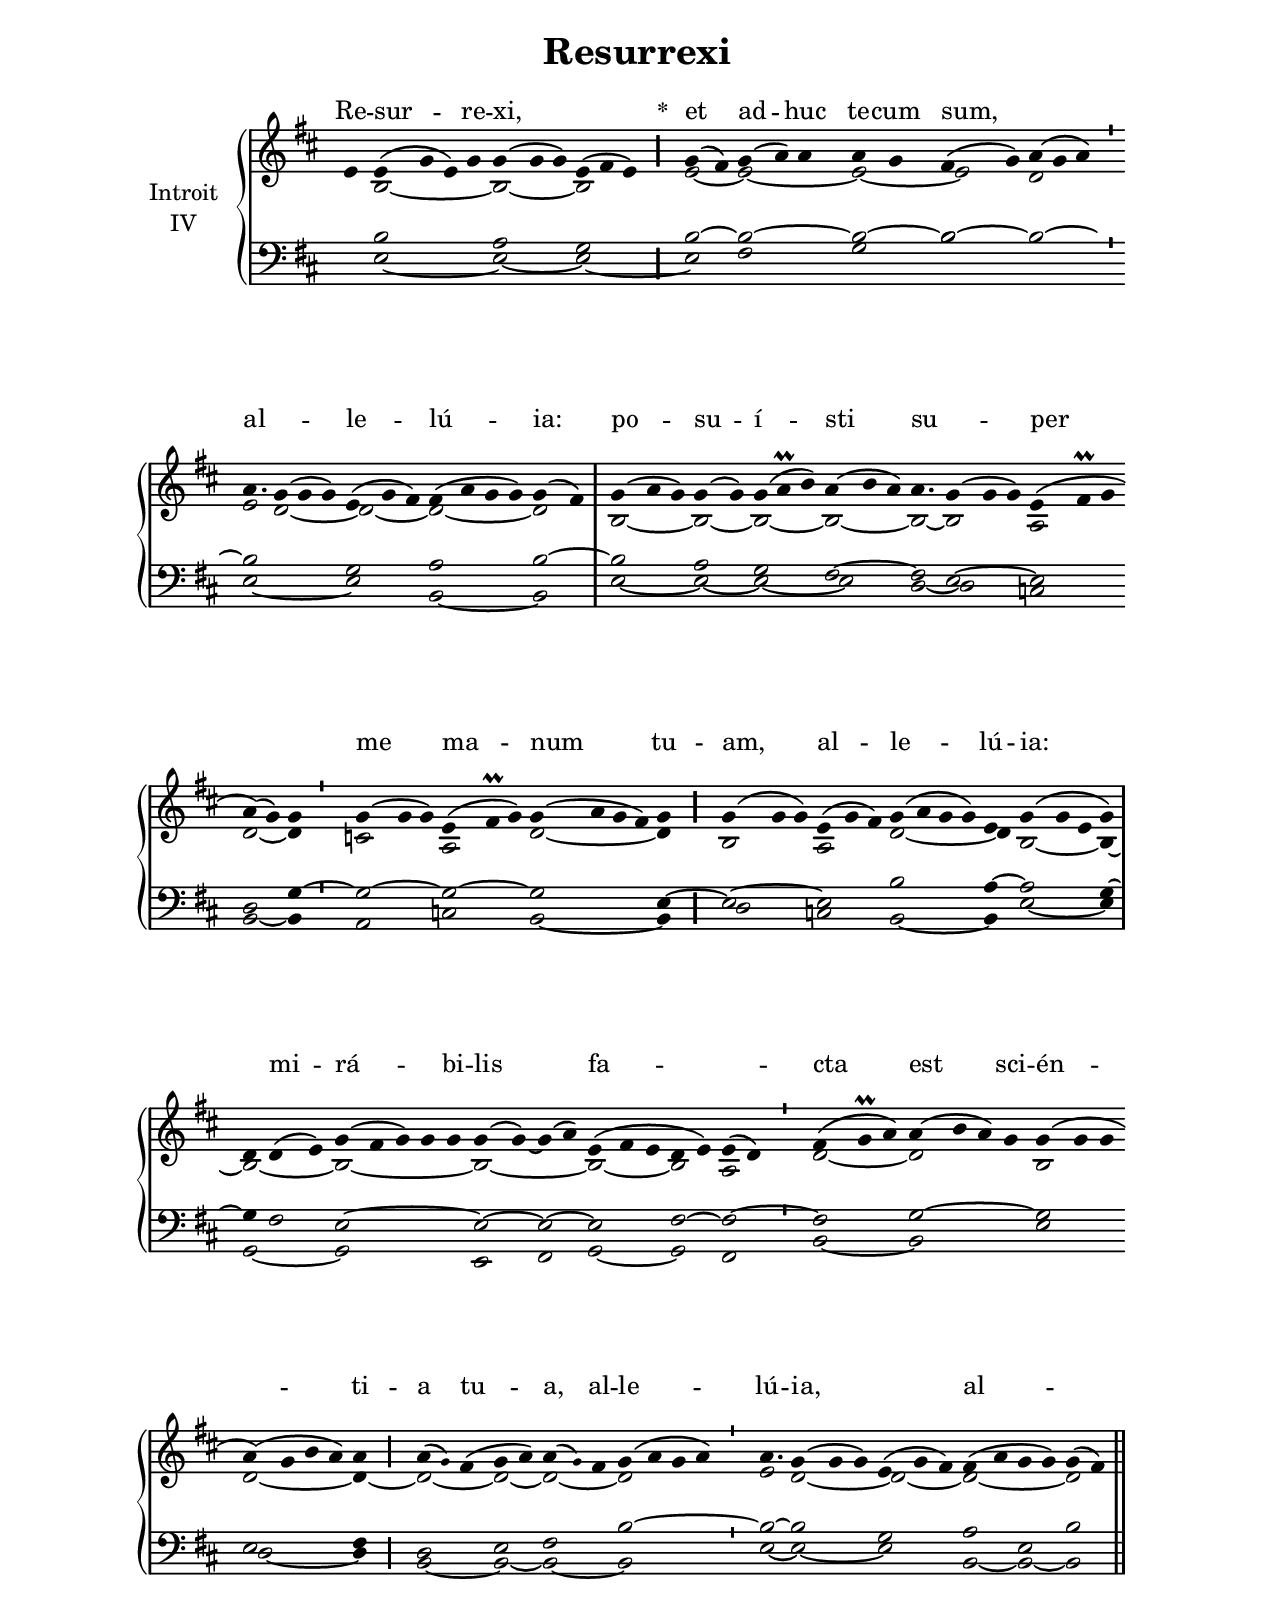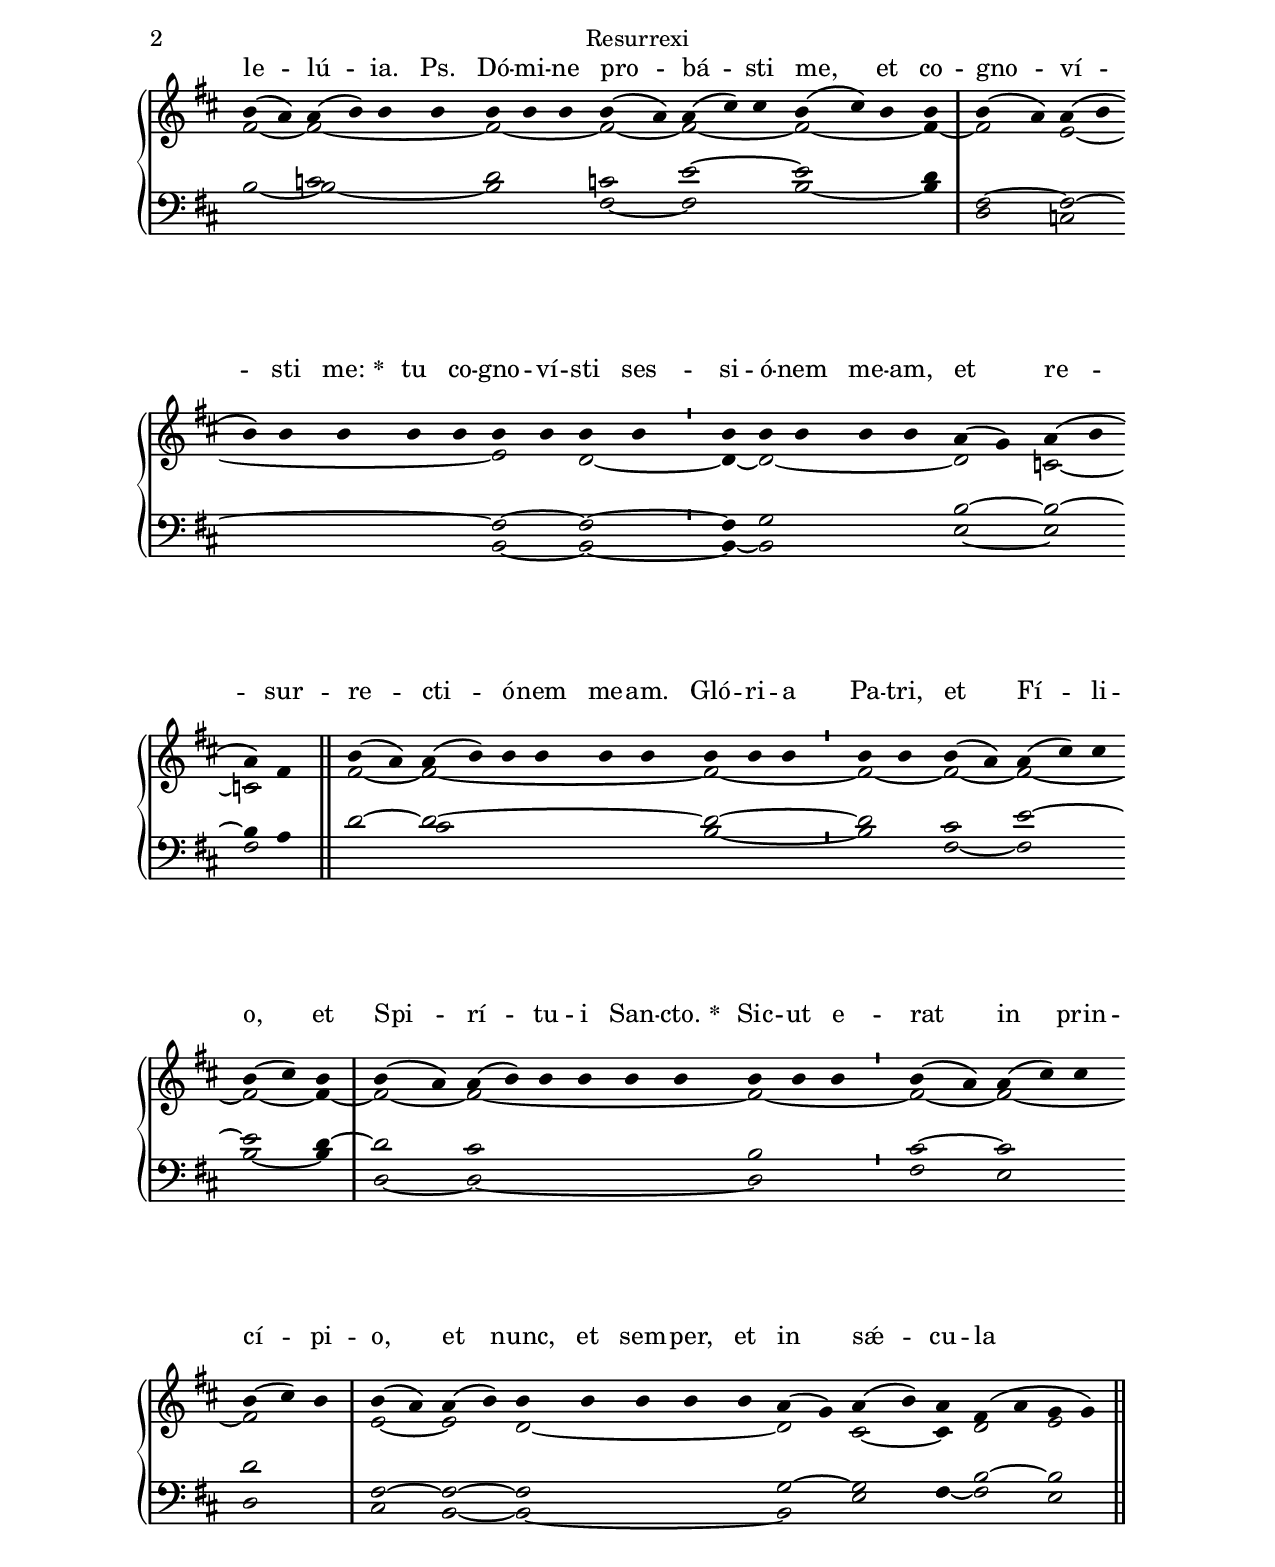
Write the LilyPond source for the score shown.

\version "2.18"
\include "gregorian.ly"
\include "noh2.ily"


%Page reference: page ii.1
%(volume.page)

global = {
 \key g \lydian
 \cadenzaOn 
}

\header {
  title = \markup \center-column {"Resurrexi" \vspace #1 }
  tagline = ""
  composer = ""
}

\paper {
 #(include-special-characters)
  oddHeaderMarkup = \markup \fill-line {
    \line {}
    \center-column {
      \on-the-fly #first-page     " "
      \on-the-fly #not-first-page "Resurrexi"
    }
    \line { \on-the-fly #print-page-number-check-first \fromproperty #'page:page-number-string }
  }
  evenHeaderMarkup = \markup \fill-line {
    \line { \on-the-fly #print-page-number-check-first \fromproperty #'page:page-number-string }
    \center-column { "Resurrexi" }
    \line {}
  }
}

chantText = \lyricmode {
Re -- sur -- re -- xi, _ 
\set stanza = " * " 
et ad -- huc te -- cum sum, _ al -- _ le -- lú -- ia: 
po -- su -- í -- sti su -- _ per _ me ma -- num tu -- am, 
al -- le -- lú -- ia: _ 
mi -- rá -- _ bi -- lis fa -- _ cta est sci -- én -- ti -- a tu -- a, 
al -- le -- lú -- ia, _ al -- _ le -- lú -- ia. Ps. 
Dó -- mi -- ne pro -- bá -- sti me, et co -- gno -- ví -- sti me: 
\set stanza = " * " 
tu co -- gno -- ví -- sti ses -- si -- ó -- nem me -- am, et re -- sur -- re -- cti -- ó -- nem me -- am. 
Gló -- ri -- a Pa -- tri, et Fí -- li -- o, et Spi -- rí -- tu -- i San -- cto. 
\set stanza = " * " 
Sic -- ut e -- rat in prin -- cí -- pi -- o, et nunc, et sem -- per, 
et in sǽ -- cu -- la sæ -- cu -- ló -- rum. A -- men. }

chantMusic = {
\tieDown   e'4 e'4 ( g'4 e'4) g'4 g'4 ( g'4 g'4) e'4 ( fis'4 e'4) \divisioMaior
 g'4 ( fis'4) g'4 ( a'4) a'4 a'4 g'4 fis'4 ( g'4) a'4 ( g'4 a'4) \divisioMinima \forceBreak

 a'4. g'4 ( g'4 g'4) e'4 ( g'4 fis'4) fis'4 ( a'4 g'4 g'4) g'4 ( fis'4) \divisioMaxima
 g'4 ( a'4 g'4) g'4 ( g'4) g'4 ( a'\prall b'4) a'4 ( b'4 a'4) a'4. g'4 ( g'4 g'4) e'4 ( fis'\prall g'4 \forceBreak
) a'4 ( g'4) g'4 \divisioMinima
 g'4 ( g'4 g'4) e'4 ( fis'\prall g'4) g'4 ( a'4 g'4 fis'4) g'4 \divisioMaior
 g'4 ( g'4 g'4) e'4 ( g'4 fis'4) g'4 ( a'4 g'4 g'4) e'4 g'4 ( g'4 e'4 g'4) \divisioMaxima \forceBreak

 d'4 d'4 ( e'4) g'4 ( fis'4 g'4) g'4 g'4 g'4 ( g'4) ~ g'4 ( a'4) e'4 ( fis'4 e'4 d'4 e'4) e'4 ( d'4) \divisioMinima
 fis'4 ( g'\prall a'4) a'4 ( b'4 a'4) g'4 g'4 ( g'4 g'4 \forceBreak
) a'4 ( g'4 b'4 a'4) a'4 \divisioMaior
 a'4 ( \once \tweak #'font-size #-4 g' ) fis'4 ( g'4 a'4) a'4 ( \once \tweak #'font-size #-4 g' ) fis'4 g'4 ( a'4 g'4 a'4) \divisioMinima
 a'4. g'4 ( g'4 g'4) e'4 ( g'4 fis'4) fis'4 ( a'4 g'4 g'4) g'4 ( fis'4) \finalis \forceBreak

 b'4 ( a'4) a'4 ( b'4) b'4 b'4 b'4 b'4 b'4 b'4 ( a'4) a'4 ( cis''4) cis''4 b'4 ( cis''4) b'4 b'4 \divisioMaxima
 b'4 ( a'4) a'4 ( b'4 \forceBreak
) b'4 b'4 b'4 b'4 b'4 b'4 b'4 b'4 b'4 \divisioMinima
 b'4 b'4 b'4 b'4 b'4 a'4 ( g'4) a'4 ( b'4 \forceBreak
) a'4 fis'4 \finalis
  b'4 ( a'4) a'4 ( b'4) b'4 b'4 b'4 b'4 b'4 b'4 b'4 \divisioMinima
 b'4 b'4 b'4 ( a'4) a'4 ( cis''4) cis''4 \forceBreak
 b'4 ( cis''4) b'4 \divisioMaxima
 b'4 ( a'4) a'4 ( b'4) b'4 b'4 b'4 b'4 b'4 b'4 b'4 \divisioMinima
 b'4 ( a'4) a'4 ( cis''4) cis''4 \forceBreak
 b'4 ( cis''4) b'4 \divisioMaxima
 b'4 ( a'4) a'4 ( b'4) b'4 b'4 b'4 b'4 b'4 a'4 ( g'4) a'4 ( b'4) a'4 fis'4 ( a'4 g'4 g'4) \finalis

}

altoMusic = {
r4 b2*4/2 ~ b2*3/2 ~ b2*3/2 \divisioMaior
e'2 ~ e'2*3/2 ~ e'2 ~ e'2 d'2*3/2 \divisioMinima
e'2*3/4 d'2*3/2 ~ d'2*3/2 ~ d'2*4/2 ~ d'2 \divisioMaxima
b2*3/2 ~ b2 ~ b2*3/2 ~ b2*3/2 ~ b2*3/4 ~ b2*3/2 a2*3/2 d'2 ~ d'4 \divisioMinima
c'2*3/2 a2*3/2 d'2*4/2 ~ d'4 \divisioMaior
b2*3/2 a2*3/2 d'2*4/2 ~ d'4 b2*3/2 ~ b4 ~ \divisioMaxima
b2*3/2 ~ b2*5/2 ~ b2*4/2 ~ b2*3/2 ~ b2 a2 \divisioMinima
d'2*3/2 ~ d'2*4/2 b2*3/2 d'2*4/2 ~ d'4 ~ \divisioMaior
d'2*3/2 ~ d'2 ~ d'2*3/2 ~ d'2*4/2 \divisioMinima
e'2*3/4 d'2*3/2 ~ d'2*3/2 ~ d'2*4/2 ~ d'2 \finalis
fis'2 ~ fis'2*4/2 ~ fis'2*3/2 ~ fis'2 ~ fis'2*3/2 ~ fis'2*3/2 ~ fis'4 ~ \divisioMaxima
fis'2 e'2*7/2 ~ e'2 d'2 ~ \divisioMinima
d'4 ~ d'2*4/2 ~ d'2 c'2 ~ c'2 fis'2 ~ fis'2*6/2 ~ fis'2*3/2 ~ \divisioMinima
fis'2 ~ fis'2 ~ fis'2*3/2 ~ fis'2 ~ fis'4 ~ \divisioMaxima
fis'2 ~ fis'2*6/2 ~ fis'2*3/2 ~ \divisioMinima
fis'2 ~ fis'2*3/2 ~ fis'2*3/2 \divisioMaxima
e'2 ~ e'2 d'2*5/2 ~ d'2 cis'2 ~ cis'4 d'2 e'2 \finalis
}

tenorMusic = {
r4 b2*4/2 a2*3/2 g2*3/2 \divisioMaior
b2 ~ b2*3/2 ~ b2 ~ b2 ~ b2*3/2 ~ \divisioMinima
b2*9/4 g2*3/2 a2*4/2 b2 ~ \divisioMaxima
b2*3/2 a2 g2*3/2 fis2*3/2 ~ fis2*3/4 e2*3/2 ~ e2*3/2 d2 g4 ~ \divisioMinima
g2*3/2 ~ g2*3/2 ~ g2*4/2 e4 ~ \divisioMaior
e2*3/2 ~ e2*3/2 b2*4/2 a4 ~ a2*3/2 g4 ~ \divisioMaxima
g4 fis2 e2*5/2 ~ e2 ~ e2 ~ e2*3/2 fis2 ~ fis2 ~ \divisioMinima
fis2*3/2 g2*4/2 ~ g2*3/2 e2*4/2 fis4 \divisioMaior
d2*3/2 e2 fis2*3/2 b2*4/2 ~ \divisioMinima
b2*3/4 ~ b2*3/2 g2*3/2 a2 e2 b2 \finalis
r2 c'2*4/2 d'2*3/2 c'2 e'2*3/2 ~ e'2*3/2 d'4 \divisioMaxima
fis2 ~ fis2*7/2 ~ fis2 ~ fis2 ~ \divisioMinima
fis4 g2*4/2 b2 ~ b2 ~ b4 a4 d'2 ~ d'2*6/2 ~ d'2*3/2 ~ \divisioMinima
d'2 cis'2 e'2*3/2 ~ e'2 d'4 ~ \divisioMaxima
d'2 cis'2*6/2 b2*3/2 \divisioMinima
cis'2 ~ cis'2*3/2 d'2*3/2 \divisioMaxima
fis2 ~ fis2 ~ fis2*5/2 g2 ~ g2 fis4 b2 ~ b2 \finalis
}

bassMusic = {
r4 e2*4/2 ~ e2*3/2 ~ e2*3/2 ~ \divisioMaior
e2 fis2*3/2 g2 b2 r2*3/2 \divisioMinima
e2*9/4 ~ e2*3/2 b,2*4/2 ~ b,2 \divisioMaxima
e2*3/2 ~ e2 ~ e2*3/2 ~ e2*3/2 d2*3/4 ~ d2*3/2 c2*3/2 b,2 ~ b,4 \divisioMinima
a,2*3/2 c2*3/2 b,2*4/2 ~ b,4 \divisioMaior
d2*3/2 c2*3/2 b,2*4/2 ~ b,4 e2*3/2 ~ e4 \divisioMaxima
g,2*3/2 ~ g,2*5/2 e,2 fis,2 g,2*3/2 ~ g,2 fis,2 \divisioMinima
b,2*3/2 ~ b,2*4/2 e2*3/2 d2*4/2 ~ d4 \divisioMaior
b,2*3/2 ~ b,2 ~ b,2*3/2 ~ b,2*4/2 \divisioMinima
e2*3/4 ~ e2*3/2 ~ e2*3/2 b,2 ~ b,2 ~ b,2 \finalis
b2 ~ b2*4/2 ~ b2*3/2 fis2 ~ fis2*3/2 b2*3/2 ~ b4 \divisioMaxima
d2 c2*7/2 b,2 ~ b,2 ~ \divisioMinima
b,4 ~ b,2*4/2 e2 ~ e2 fis2 r2 cis'2*6/2 b2*3/2 ~ \divisioMinima
b2 fis2 ~ fis2*3/2 b2 ~ b4 \divisioMaxima
d2 ~ d2*6/2 ~ d2*3/2 \divisioMinima
fis2 e2*3/2 d2*3/2 \divisioMaxima
cis2 b,2 ~ b,2*5/2 ~ b,2 e2 fis4 ~ fis2 e2 \finalis
}

voiceLines = {
\voiceLineStyle


}

\score{
  <<
    \new GrandStaff <<
      \set GrandStaff.autoBeaming = ##f
      \set GrandStaff.instrumentName = \markup \center-column {
        "Introit"
        "IV"
      }
      \new Staff = up <<
        \new Voice = "chant" {
          \voiceOne \global \chantMusic
        }
        \new Voice {
          \voiceTwo \global \altoMusic
        }
      >>

      \new Staff = down <<
        \clef bass
        \new Voice {
          \voiceOne \global \tenorMusic
        }
        \new Voice {
          \voiceTwo \global \bassMusic
        }
	\new Voice {
        \voiceThree \global \voiceLines
        }
      >>
    >>
    \new Lyrics \lyricsto chant {
      \chantText
    }
  >>
  \layout{
  }
  \midi{
    \tempo 4 = 125
  }
}
